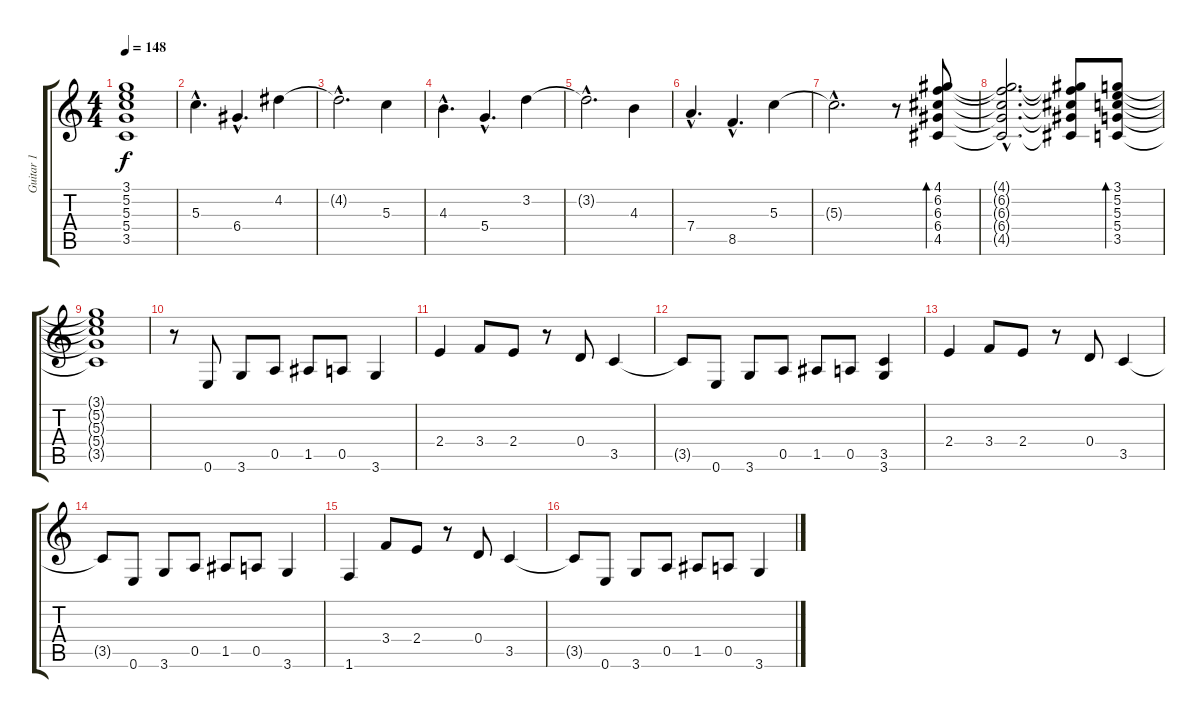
\track ("Guitar 1" "Guitar 1") {instrument electricguitarclean}
\staff {score tabs}
\tuning (E4 B3 G3 D3 A2 E2) {hide}
\ts (4 4)
\tempo 148
\clef g2
\ks c
(3.1{t} 5.2{t} 5.3{t} 5.4{t} 3.5{t}).1{dy f} |
5.3{hac}.4{d} 6.4{hac}.4{d} 4.2.4 |
4.2{hac t}.2{d} 5.3.4 |
4.3{hac}.4{d} 5.4{hac}.4{d} 3.2.4 |
3.2{hac t}.2{d} 4.3.4 |
7.4{hac}.4{d} 8.5{hac}.4{d} 5.3.4 |
5.3{hac t}.2{d} r.8 (4.1 6.2 6.3 6.4 4.5).8{bd 480} |
(4.1{hac t} 6.2{hac t} 6.3{hac t} 6.4{hac t} 4.5{hac t}).2{d} (4.1{t} 6.2{t} 6.3{t} 6.4{t} 4.5{t}).8 (3.1 5.2 5.3 5.4 3.5).8{bd 480} |
(3.1{t} 5.2{t} 5.3{t} 5.4{t} 3.5{t}).1 |
r.8 0.6.8 3.6.8 0.5.8 1.5.8 0.5.8 3.6.4 |
2.4.4 3.4.8 2.4.8 r.8 0.4.8 3.5.4 |
3.5{t}.8 0.6.8 3.6.8 0.5.8 1.5.8 0.5.8 (3.5 3.6).4 |
2.4.4 3.4.8 2.4.8 r.8 0.4.8 3.5.4 |
3.5{t}.8 0.6.8 3.6.8 0.5.8 1.5.8 0.5.8 3.6.4 |
1.6.4 3.4.8 2.4.8 r.8 0.4.8 3.5.4 |
3.5{t}.8 0.6.8 3.6.8 0.5.8 1.5.8 0.5.8 3.6.4
